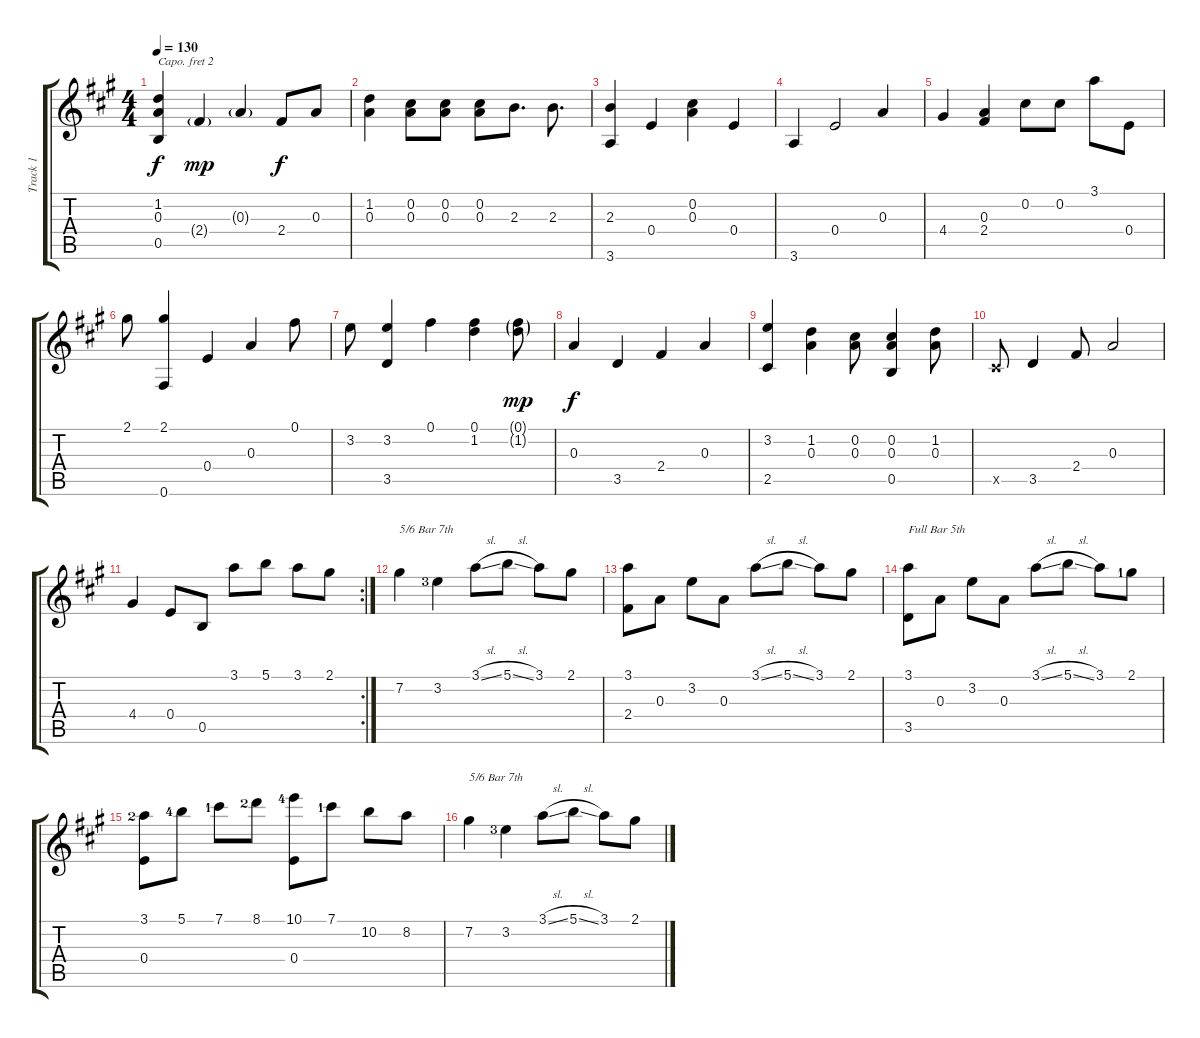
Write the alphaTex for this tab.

\track ("Track 1" "Track 1") {instrument acousticguitarnylon}
\staff {score tabs}
\capo 2
\tuning (E4 B3 G3 D3 A2 E2) {hide}
\ts (4 4)
\tempo 130
\clef g2
\ks a
(1.2 0.3 0.5).4{dy f} 2.4{g}.4{dy mp} 0.3{g}.4 2.4.8{dy f} 0.3.8 |
(1.2 0.3).4 (0.2 0.3).8 (0.2 0.3).8 (0.2 0.3).8 2.3.8{d} 2.3.8{d} |
(2.3 3.6).4 0.4.4 (0.2 0.3).4 0.4.4 |
3.6.4 0.4.2 0.3.4 |
4.4.4 (0.3 2.4).4 0.2.8 0.2.8 3.1.8 0.4.8 |
2.1.8 (2.1 0.6).4 0.4.4 0.3.4 0.1.8 |
3.2.8 (3.2 3.5).4 0.1.4 (0.1 1.2).4 (0.1{g} 1.2{g}).8{dy mp} |
0.3.4{dy f} 3.5.4 2.4.4 0.3.4 |
(3.2 2.5).4 (1.2 0.3).4 (0.2 0.3).8 (0.2 0.3 0.5).4 (1.2 0.3).8 |
2.5{x}.8 3.5.4 2.4.8 0.3.2 |
\rc 2
4.4.4 0.4.8 0.5.8 3.1.8 5.1.8 3.1.8 2.1.8 |
7.2.4{txt "5/6 Bar 7th"} 3.2{lf 4}.4 3.1{sl}.8 5.1{sl}.8 3.1.8 2.1.8 |
(3.1 2.4).8 0.3.8 3.2.8 0.3.8 3.1{sl}.8 5.1{sl}.8 3.1.8 2.1.8 |
(3.1 3.5).8{txt "Full Bar 5th"} 0.3.8 3.2.8 0.3.8 3.1{sl}.8 5.1{sl}.8 3.1.8 2.1{lf 2}.8 |
(3.1{lf 3} 0.4).8 5.1{lf 5}.8 7.1{lf 2}.8 8.1{lf 3}.8 (10.1{lf 5} 0.4).8 7.1{lf 2}.8 10.2.8 8.2.8 |
7.2.4{txt "5/6 Bar 7th"} 3.2{lf 4}.4 3.1{sl}.8 5.1{sl}.8 3.1.8 2.1.8
